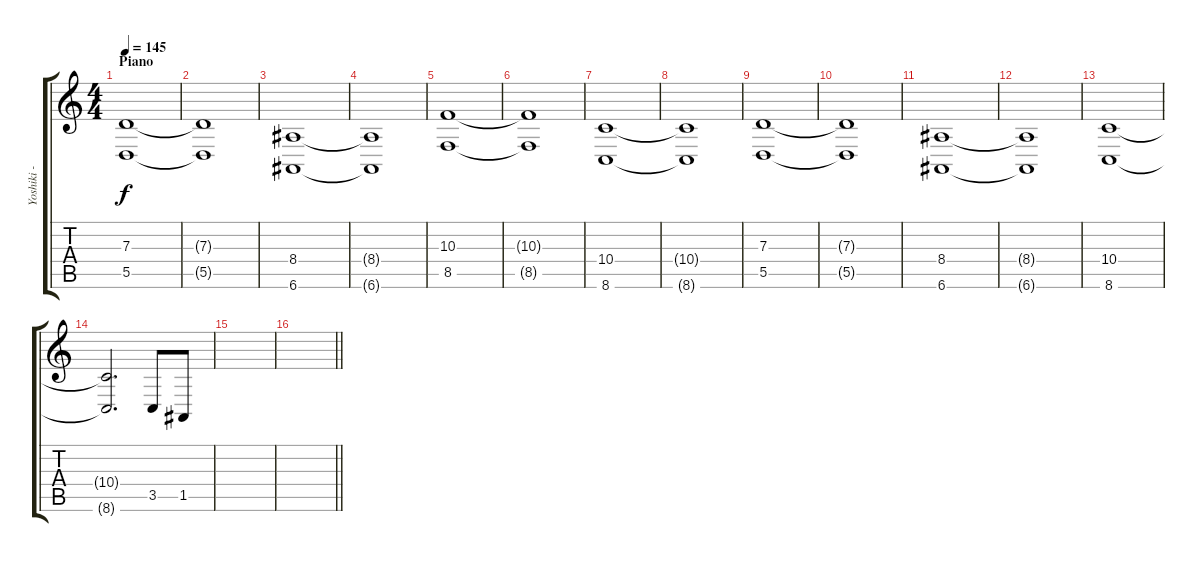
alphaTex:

\track ("Yoshiki - Gauche" "Yoshiki - ") {instrument acousticgrandpiano}
\staff {score tabs}
\tuning (E4 B3 G3 D3 A2 E2) {hide}
\ts (4 4)
\section ("" "Piano")
\tempo 145
\clef g2
\ks c
(7.3 5.5).1{dy f} |
(7.3{t} 5.5{t}).1 |
(8.4 6.6).1 |
(8.4{t} 6.6{t}).1 |
(10.3 8.5).1 |
(10.3{t} 8.5{t}).1 |
(10.4 8.6).1 |
(10.4{t} 8.6{t}).1 |
(7.3 5.5).1 |
(7.3{t} 5.5{t}).1 |
(8.4 6.6).1 |
(8.4{t} 6.6{t}).1 |
(10.4 8.6).1 |
(10.4{t} 8.6{t}).2{d} 3.5.8 1.5.8 |
|
\barLineRight lightlight
